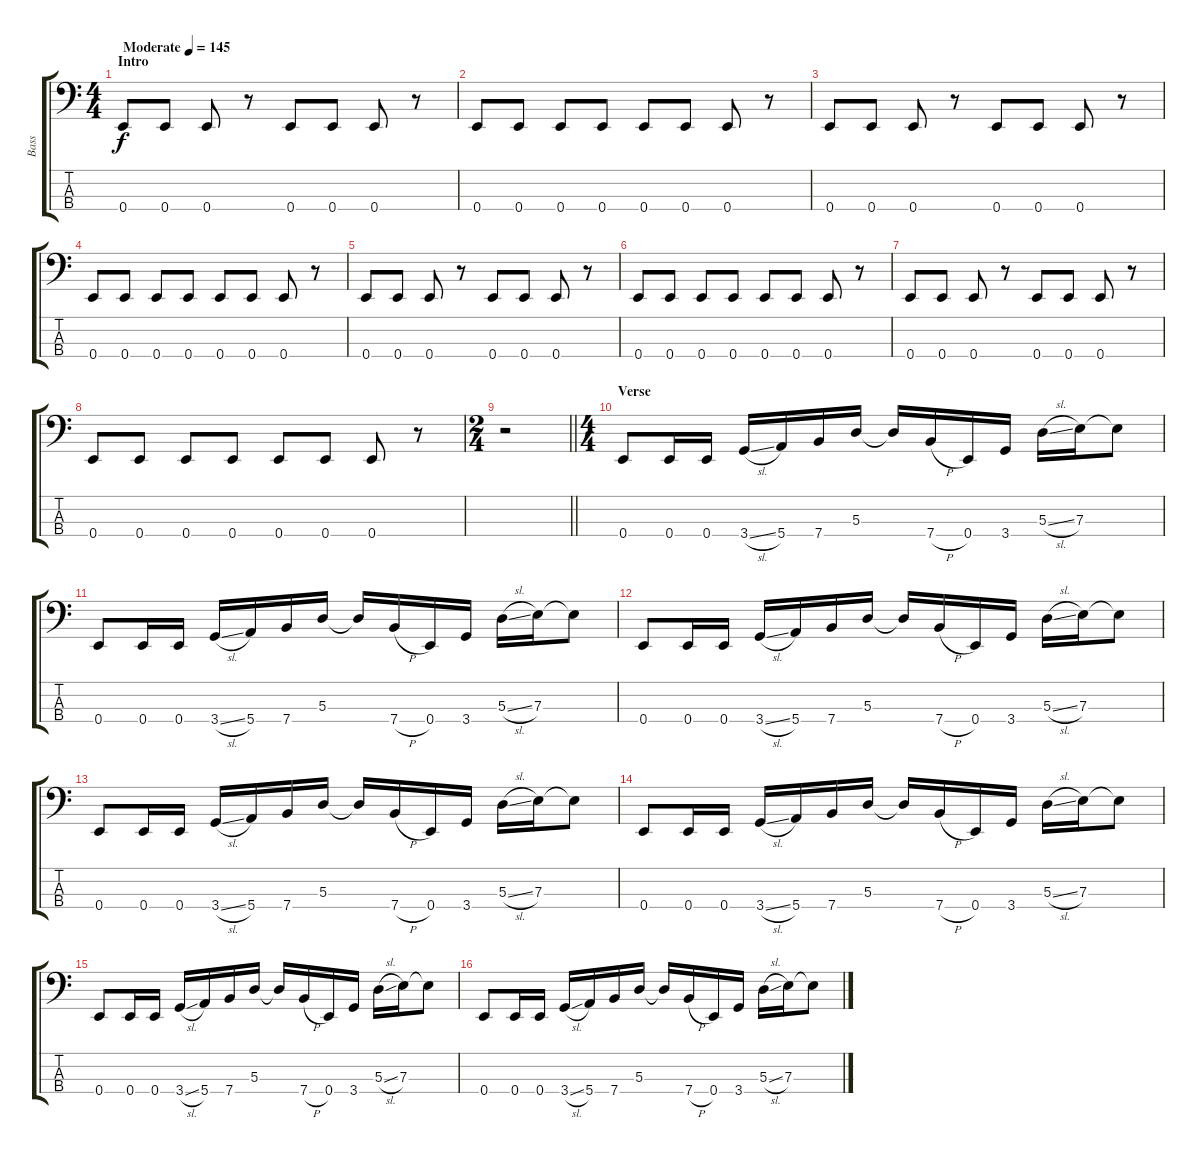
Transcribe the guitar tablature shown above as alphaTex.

\track ("Bass" "Bass") {instrument electricbassfinger}
\staff {score tabs}
\tuning (G2 D2 A1 E1) {hide}
\ts (4 4)
\section ("" "Intro")
\tempo (145 "Moderate")
\clef f4
\ks c
0.4.8{dy f instrument electricbassfinger} 0.4.8 0.4.8 r.8 0.4.8 0.4.8 0.4.8 r.8 |
0.4.8 0.4.8 0.4.8 0.4.8 0.4.8 0.4.8 0.4.8 r.8 |
0.4.8 0.4.8 0.4.8 r.8 0.4.8 0.4.8 0.4.8 r.8 |
0.4.8 0.4.8 0.4.8 0.4.8 0.4.8 0.4.8 0.4.8 r.8 |
0.4.8 0.4.8 0.4.8 r.8 0.4.8 0.4.8 0.4.8 r.8 |
0.4.8 0.4.8 0.4.8 0.4.8 0.4.8 0.4.8 0.4.8 r.8 |
0.4.8 0.4.8 0.4.8 r.8 0.4.8 0.4.8 0.4.8 r.8 |
0.4.8 0.4.8 0.4.8 0.4.8 0.4.8 0.4.8 0.4.8 r.8 |
\ts (2 4)
\barLineRight lightlight
r.2 |
\ts (4 4)
\section ("" "Verse")
0.4.8{volume 16 instrument slapbass1} 0.4.16 0.4.16 3.4{sl}.16 5.4.16 7.4.16 5.3.16 5.3{t}.16 7.4{h}.16 0.4.16 3.4.16 5.3{sl}.16 7.3.16 7.3{t}.8 |
0.4.8 0.4.16 0.4.16 3.4{sl}.16 5.4.16 7.4.16 5.3.16 5.3{t}.16 7.4{h}.16 0.4.16 3.4.16 5.3{sl}.16 7.3.16 7.3{t}.8 |
0.4.8 0.4.16 0.4.16 3.4{sl}.16 5.4.16 7.4.16 5.3.16 5.3{t}.16 7.4{h}.16 0.4.16 3.4.16 5.3{sl}.16 7.3.16 7.3{t}.8 |
0.4.8 0.4.16 0.4.16 3.4{sl}.16 5.4.16 7.4.16 5.3.16 5.3{t}.16 7.4{h}.16 0.4.16 3.4.16 5.3{sl}.16 7.3.16 7.3{t}.8 |
0.4.8 0.4.16 0.4.16 3.4{sl}.16 5.4.16 7.4.16 5.3.16 5.3{t}.16 7.4{h}.16 0.4.16 3.4.16 5.3{sl}.16 7.3.16 7.3{t}.8 |
0.4.8 0.4.16 0.4.16 3.4{sl}.16 5.4.16 7.4.16 5.3.16 5.3{t}.16 7.4{h}.16 0.4.16 3.4.16 5.3{sl}.16 7.3.16 7.3{t}.8 |
0.4.8 0.4.16 0.4.16 3.4{sl}.16 5.4.16 7.4.16 5.3.16 5.3{t}.16 7.4{h}.16 0.4.16 3.4.16 5.3{sl}.16 7.3.16 7.3{t}.8
